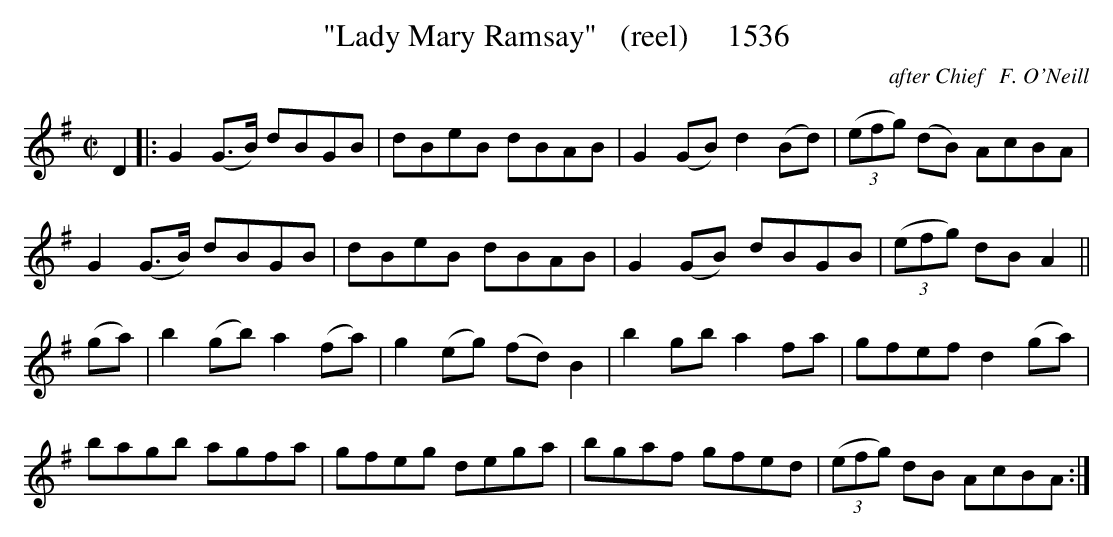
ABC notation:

X:1
T:"Lady Mary Ramsay"   (reel)     1536
C:after Chief   F. O'Neill
BRENNAN July 2003 (HTTP://WWW.SOSYOURMOM.COM)
M:C|
L:1/8
K:G
D2|:G2(G3/2B/2) dBGB|dBeB dBAB|G2(GB) d2(Bd)|(3(efg) (dB) AcBA|
G2(G3/2B/2) dBGB|dBeB dBAB|G2(GB) dBGB| (3(efg) dB A2||
(ga)|b2(gb) a2(fa)|g2(eg) (fd) B2|b2gb a2fa|gfef d2(ga)|
bagb agfa|gfeg dega|bgaf gfed| (3(efg) dB AcBA:|
